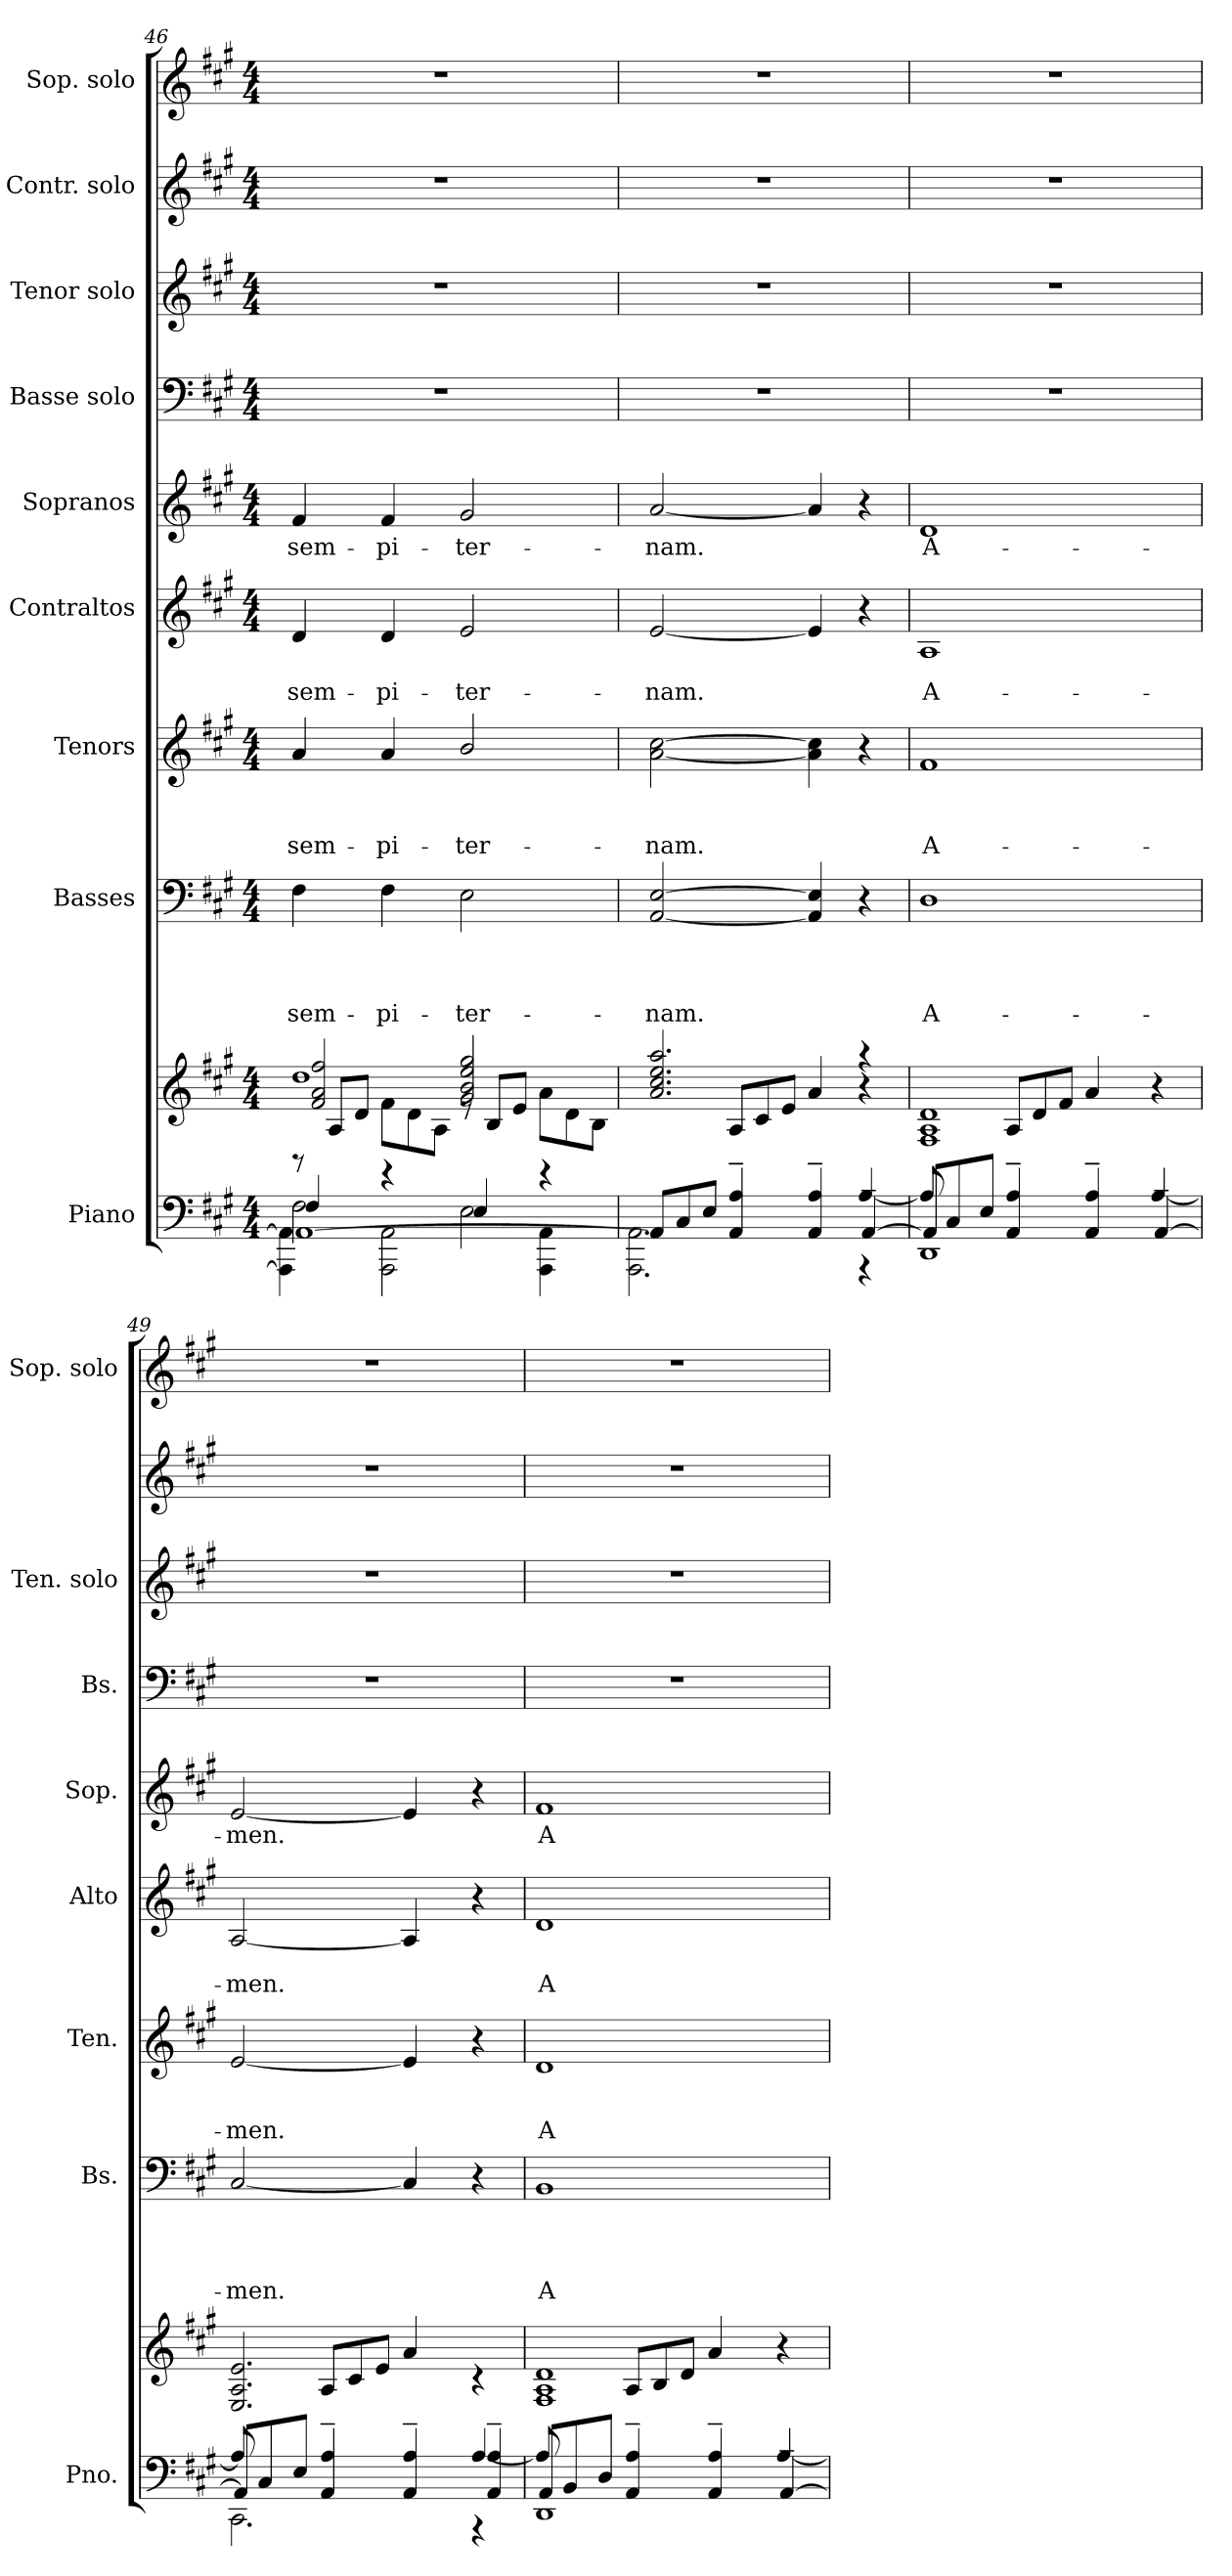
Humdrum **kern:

**kern	**kern	**kern	**text	**text	**text	**text	**kern	**text	**text	**text	**kern	**text	**text	**kern	**text	**kern	**kern	**kern	**kern
*part9	*part9	*part8	*part8	*part8	*part8	*part8	*part7	*part7	*part7	*part7	*part6	*part6	*part6	*part5	*part5	*part4	*part3	*part2	*part1
*staff10	*staff9	*staff8	*staff8	*staff8	*staff8	*staff8	*staff7	*staff7	*staff7	*staff7	*staff6	*staff6	*staff6	*staff5	*staff5	*staff4	*staff3	*staff2	*staff1
*I"Piano	*	*I"Basses	*	*	*	*	*I"Tenors	*	*	*	*I"Contraltos	*	*	*I"Sopranos	*	*I"Basse solo	*I"Tenor solo	*I"Contr. solo	*I"Sop. solo
*I'Pno.	*	*I'Bs.	*	*	*	*	*I'Ten.	*	*	*	*I'Alto	*	*	*I'Sop.	*	*I'Bs.	*I'Ten. solo	*	*I'Sop. solo
!!LO:PB:g=z
*clefF4	*clefG2	*clefF4	*	*	*	*	*clefG2	*	*	*	*clefG2	*	*	*clefG2	*	*clefF4	*clefG2	*clefG2	*clefG2
*	*	*	*	*	*	*	*ITrd7c12	*	*	*	*	*	*	*	*	*	*ITrd7c12	*	*
*k[f#c#g#]	*k[f#c#g#]	*k[f#c#g#]	*	*	*	*	*k[f#c#g#]	*	*	*	*k[f#c#g#]	*	*	*k[f#c#g#]	*	*k[f#c#g#]	*k[f#c#g#]	*k[f#c#g#]	*k[f#c#g#]
*A:	*A:	*A:	*	*	*	*	*A:	*	*	*	*A:	*	*	*A:	*	*A:	*A:	*A:	*A:
*M4/4	*M4/4	*M4/4	*	*	*	*	*M4/4	*	*	*	*M4/4	*	*	*M4/4	*	*M4/4	*M4/4	*M4/4	*M4/4
=46	=46	=46	=46	=46	=46	=46	=46	=46	=46	=46	=46	=46	=46	=46	=46	=46	=46	=46	=46
*^	*^	*	*	*	*	*	*	*	*	*	*	*	*	*	*	*	*	*	*
*	*^	*	*^	*	*	*	*	*	*	*	*	*	*	*	*	*	*	*	*	*	*
*	*	*^	*	*	*	*	*	*	*	*	*	*	*	*	*	*	*	*	*	*	*	*	*
*	*	*	*	*	*	*Xtuplet	*	*	*	*	*	*	*	*	*	*	*	*	*	*	*	*	*	*
!	!	!	!	!	!	!	!	!	!	!	!LO:LY:b	!	!	!	!LO:LY:b	!	!	!LO:LY:b	!	!LO:LY:b	!	!	!	!
2F#\	4F#/	[<1AA	4AAA\] 4AA\]	1dd	2f#i/ 2a/ 2ff#i/	12rBB	4F#i\	.	.	.	sem-	4A/	.	.	sem-	4d/	.	sem-	4f#i/	sem-	1r	1r	1r	1r
.	.	.	.	.	.	12A/L	.	.	.	.	.	.	.	.	.	.	.	.	.	.	.	.	.	.
.	.	.	.	.	.	12d/J	.	.	.	.	.	.	.	.	.	.	.	.	.	.	.	.	.	.
!	!	!	!	!	!	!	!	!	!	!	!LO:LY:b	!	!	!	!LO:LY:b	!	!	!LO:LY:b	!	!LO:LY:b	!	!	!	!
.	4re	.	2AAA\ 2AA\	.	.	12f#\L	4F#\	.	.	.	-pi-	4A/	.	.	-pi-	4d/	.	-pi-	4f#/	-pi-	.	.	.	.
.	.	.	.	.	.	12d\	.	.	.	.	.	.	.	.	.	.	.	.	.	.	.	.	.	.
.	.	.	.	.	.	12A\J	.	.	.	.	.	.	.	.	.	.	.	.	.	.	.	.	.	.
!	!	!	!	!	!	!	!	!	!	!	!LO:LY:b	!	!	!	!LO:LY:b	!	!	!LO:LY:b	!	!LO:LY:b	!	!	!	!
2E\	4E/	.	.	.	2g#/ 2b/ 2ee/ 2gg#/	12re	2E\	.	.	.	-ter-	2B/	.	.	-ter-	2e/	.	-ter-	2g#/	-ter-	.	.	.	.
.	.	.	.	.	.	12B/L	.	.	.	.	.	.	.	.	.	.	.	.	.	.	.	.	.	.
.	.	.	.	.	.	12e/J	.	.	.	.	.	.	.	.	.	.	.	.	.	.	.	.	.	.
.	4re	.	4AAA\ 4AA\	.	.	12a\L	.	.	.	.	.	.	.	.	.	.	.	.	.	.	.	.	.	.
.	.	.	.	.	.	12d\	.	.	.	.	.	.	.	.	.	.	.	.	.	.	.	.	.	.
.	.	.	.	.	.	12B\J	.	.	.	.	.	.	.	.	.	.	.	.	.	.	.	.	.	.
=47	=47	=47	=47	=47	=47	=47	=47	=47	=47	=47	=47	=47	=47	=47	=47	=47	=47	=47	=47	=47	=47	=47	=47	=47
*	*	*Xtuplet	*	*	*	*	*	*	*	*	*	*	*	*	*	*	*	*	*	*	*	*	*	*
!	!	!	!	!	!	!	!	!	!	!	!LO:LY:b	!	!	!	!LO:LY:b	!	!	!LO:LY:b	!	!LO:LY:b	!	!	!	!
1ryy	2.ryy	12AA/L]	2.AAA\ 2.AA\	1ryy	2.a/ 2.cc#i/ 2.ee/ 2.aa/	4ryy	[<2AA/ [>2E/	.	.	.	-nam.	[<2A\ [>2c#\	.	.	-nam.	[<2e/	.	-nam.	[<2a/	-nam.	1r	1r	1r	1r
.	.	12C#/	.	.	.	.	.	.	.	.	.	.	.	.	.	.	.	.	.	.	.	.	.	.
.	.	12E/J	.	.	.	.	.	.	.	.	.	.	.	.	.	.	.	.	.	.	.	.	.	.
.	.	4AA/~> 4A/~>	.	.	.	12A/L	.	.	.	.	.	.	.	.	.	.	.	.	.	.	.	.	.	.
.	.	.	.	.	.	12c#/	.	.	.	.	.	.	.	.	.	.	.	.	.	.	.	.	.	.
.	.	.	.	.	.	12e/J	.	.	.	.	.	.	.	.	.	.	.	.	.	.	.	.	.	.
.	.	4AA/~> 4A/~>	.	.	.	4a/	4AA/] 4E/]	.	.	.	.	4A\] 4c#\]	.	.	.	4e/]	.	.	4a/]	.	.	.	.	.
.	[>4A/	[>4AA~>/	4rAAA	.	4raa	4r	4r	.	.	.	.	4r	.	.	.	4r	.	.	4r	.	.	.	.	.
=48	=48	=48	=48	=48	=48	=48	=48	=48	=48	=48	=48	=48	=48	=48	=48	=48	=48	=48	=48	=48	=48	=48	=48	=48
!	!	!	!	!	!	!	!	!	!	!	!LO:LY:b	!	!	!	!LO:LY:b	!	!	!LO:LY:b	!	!LO:LY:b	!	!	!	!
1ryy	8A/]	12AA/L]	1DD	1ryy	1F# 1A 1d	4ryy	1D	.	.	.	A-	1F#	.	.	A-	1A	.	A-	1d	A-	1r	1r	1r	1r
.	.	12C#/	.	.	.	.	.	.	.	.	.	.	.	.	.	.	.	.	.	.	.	.	.	.
.	2ryy	.	.	.	.	.	.	.	.	.	.	.	.	.	.	.	.	.	.	.	.	.	.	.
.	.	12E/J	.	.	.	.	.	.	.	.	.	.	.	.	.	.	.	.	.	.	.	.	.	.
.	.	4AA/~> 4A/~>	.	.	.	12A/L	.	.	.	.	.	.	.	.	.	.	.	.	.	.	.	.	.	.
.	.	.	.	.	.	12d/	.	.	.	.	.	.	.	.	.	.	.	.	.	.	.	.	.	.
.	.	.	.	.	.	12f#/J	.	.	.	.	.	.	.	.	.	.	.	.	.	.	.	.	.	.
.	.	4AA/~> 4A/~>	.	.	.	4a/	.	.	.	.	.	.	.	.	.	.	.	.	.	.	.	.	.	.
.	8ryy	.	.	.	.	.	.	.	.	.	.	.	.	.	.	.	.	.	.	.	.	.	.	.
.	[>4A/	[>4AA~>/	.	.	.	4r	.	.	.	.	.	.	.	.	.	.	.	.	.	.	.	.	.	.
!!LO:PB:g=z
=49	=49	=49	=49	=49	=49	=49	=49	=49	=49	=49	=49	=49	=49	=49	=49	=49	=49	=49	=49	=49	=49	=49	=49	=49
!	!	!	!	!	!	!	!	!	!	!	!LO:LY:b	!	!	!	!LO:LY:b	!	!	!LO:LY:b	!	!LO:LY:b	!	!	!	!
1ryy	8A/]	12AA/L]	2.CC#\	1ryy	2.E/ 2.A/ 2.e/	4ryy	[<2C#/	.	.	.	-men.	[<2E/	.	.	-men.	[<2A/	.	-men.	[<2e/	-men.	1r	1r	1r	1r
.	.	12C#/	.	.	.	.	.	.	.	.	.	.	.	.	.	.	.	.	.	.	.	.	.	.
.	2ryy	.	.	.	.	.	.	.	.	.	.	.	.	.	.	.	.	.	.	.	.	.	.	.
.	.	12E/J	.	.	.	.	.	.	.	.	.	.	.	.	.	.	.	.	.	.	.	.	.	.
.	.	4AA/~> 4A/~>	.	.	.	12A/L	.	.	.	.	.	.	.	.	.	.	.	.	.	.	.	.	.	.
.	.	.	.	.	.	12c#/	.	.	.	.	.	.	.	.	.	.	.	.	.	.	.	.	.	.
.	.	.	.	.	.	12e/J	.	.	.	.	.	.	.	.	.	.	.	.	.	.	.	.	.	.
.	.	4AA/~> 4A/~>	.	.	.	4a/	4C#/]	.	.	.	.	4E/]	.	.	.	4A/]	.	.	4e/]	.	.	.	.	.
.	8ryy	.	.	.	.	.	.	.	.	.	.	.	.	.	.	.	.	.	.	.	.	.	.	.
.	[>4A/	4AA/~> 4A/~>	4rAAA	.	4ryy	4r	4r	.	.	.	.	4r	.	.	.	4r	.	.	4r	.	.	.	.	.
=50	=50	=50	=50	=50	=50	=50	=50	=50	=50	=50	=50	=50	=50	=50	=50	=50	=50	=50	=50	=50	=50	=50	=50	=50
!	!	!	!	!	!	!	!	!	!	!	!LO:LY:b	!	!	!	!LO:LY:b	!	!	!LO:LY:b	!	!LO:LY:b	!	!	!	!
1ryy	8A/]	12AA/L	1DD	1ryy	1F# 1A 1d	4ryy	1BB	.	.	.	A-	1D	.	.	A-	1d	.	A-	1f#	A-	1r	1r	1r	1r
.	.	12BB/	.	.	.	.	.	.	.	.	.	.	.	.	.	.	.	.	.	.	.	.	.	.
.	2ryy	.	.	.	.	.	.	.	.	.	.	.	.	.	.	.	.	.	.	.	.	.	.	.
.	.	12D/J	.	.	.	.	.	.	.	.	.	.	.	.	.	.	.	.	.	.	.	.	.	.
.	.	4AA/~> 4A/~>	.	.	.	12A/L	.	.	.	.	.	.	.	.	.	.	.	.	.	.	.	.	.	.
.	.	.	.	.	.	12B/	.	.	.	.	.	.	.	.	.	.	.	.	.	.	.	.	.	.
.	.	.	.	.	.	12d/J	.	.	.	.	.	.	.	.	.	.	.	.	.	.	.	.	.	.
.	.	4AA/~> 4A/~>	.	.	.	4a/	.	.	.	.	.	.	.	.	.	.	.	.	.	.	.	.	.	.
.	8ryy	.	.	.	.	.	.	.	.	.	.	.	.	.	.	.	.	.	.	.	.	.	.	.
.	[>4A/	[>4AA~>/	.	.	.	4r	.	.	.	.	.	.	.	.	.	.	.	.	.	.	.	.	.	.
*v	*v	*v	*v	*	*	*	*	*	*	*	*	*	*	*	*	*	*	*	*	*	*	*	*	*
*	*v	*v	*v	*	*	*	*	*	*	*	*	*	*	*	*	*	*	*	*	*	*
=	=	=	=	=	=	=	=	=	=	=	=	=	=	=	=	=	=	=	=
*-	*-	*-	*-	*-	*-	*-	*-	*-	*-	*-	*-	*-	*-	*-	*-	*-	*-	*-	*-
